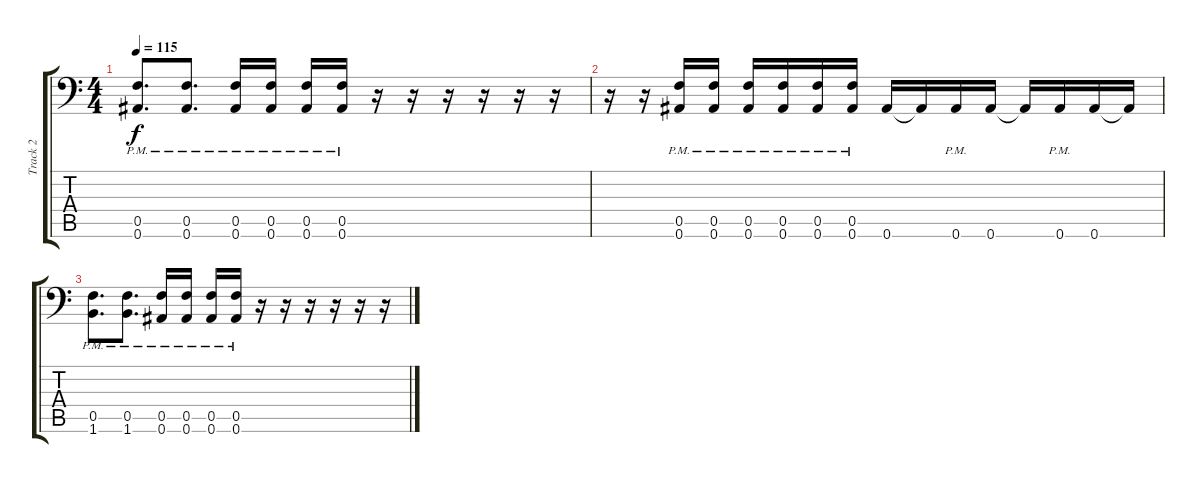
\track ("Track 2" "Track 2") {instrument distortionguitar}
\staff {score tabs}
\tuning (C4 G3 Eb3 Bb2 F2 Bb1) {hide}
\ts (4 4)
\tempo 115
\clef f4
\ks c
(0.5{pm} 0.6{pm}).8{d dy f} (0.5{pm} 0.6{pm}).8{d} (0.5{pm} 0.6{pm}).16 (0.5{pm} 0.6{pm}).16 (0.5{pm} 0.6{pm}).16 (0.5{pm} 0.6{pm}).16 r.16 r.16 r.16 r.16 r.16 r.16 |
r.16 r.16 (0.5{pm} 0.6{pm}).16 (0.5{pm} 0.6{pm}).16 (0.5{pm} 0.6{pm}).16 (0.5{pm} 0.6{pm}).16 (0.5{pm} 0.6{pm}).16 (0.5{pm} 0.6{pm}).16 0.6.16 0.6{t}.16 0.6{pm}.16 0.6.16 0.6{t}.16 0.6{pm}.16 0.6.16 0.6{t}.16 |
(0.5{pm} 1.6{pm}).8{d} (0.5{pm} 1.6{pm}).8{d} (0.5{pm} 0.6{pm}).16 (0.5{pm} 0.6{pm}).16 (0.5{pm} 0.6{pm}).16 (0.5{pm} 0.6{pm}).16 r.16 r.16 r.16 r.16 r.16 r.16
